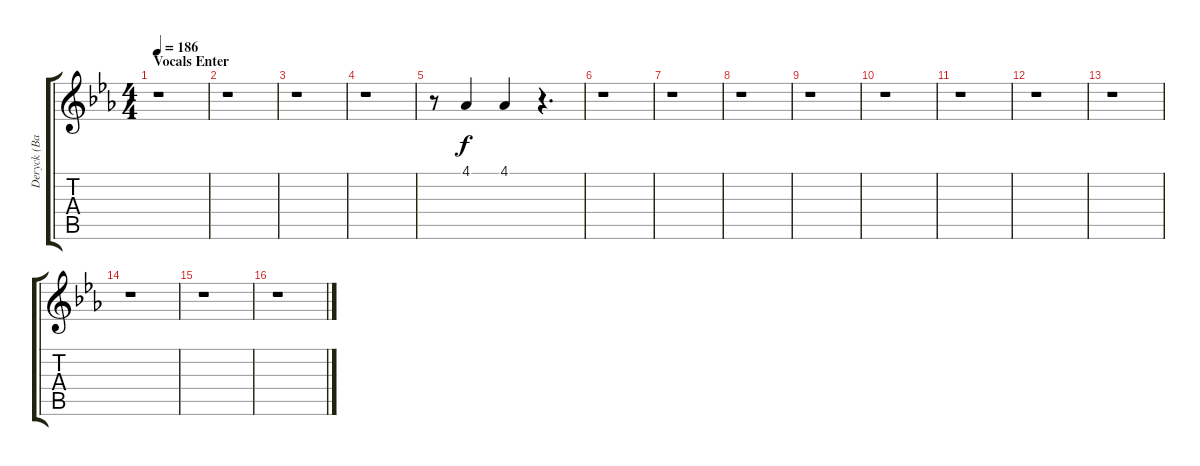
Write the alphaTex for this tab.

\track ("Deryck (Backing Vocals)" "Deryck (Ba") {instrument lead2sawtooth}
\staff {score tabs}
\tuning (E4 B3 G3 D3 A2 E2) {hide}
\ts (4 4)
\section ("" "Vocals Enter")
\tempo 186
\clef g2
\ks eb
r.1{dy f} |
r.1 |
r.1 |
r.1 |
r.8 4.1.4 4.1.4 r.4{d} |
r.1 |
r.1 |
r.1 |
r.1 |
r.1 |
r.1 |
r.1 |
r.1 |
r.1 |
r.1 |
r.1
